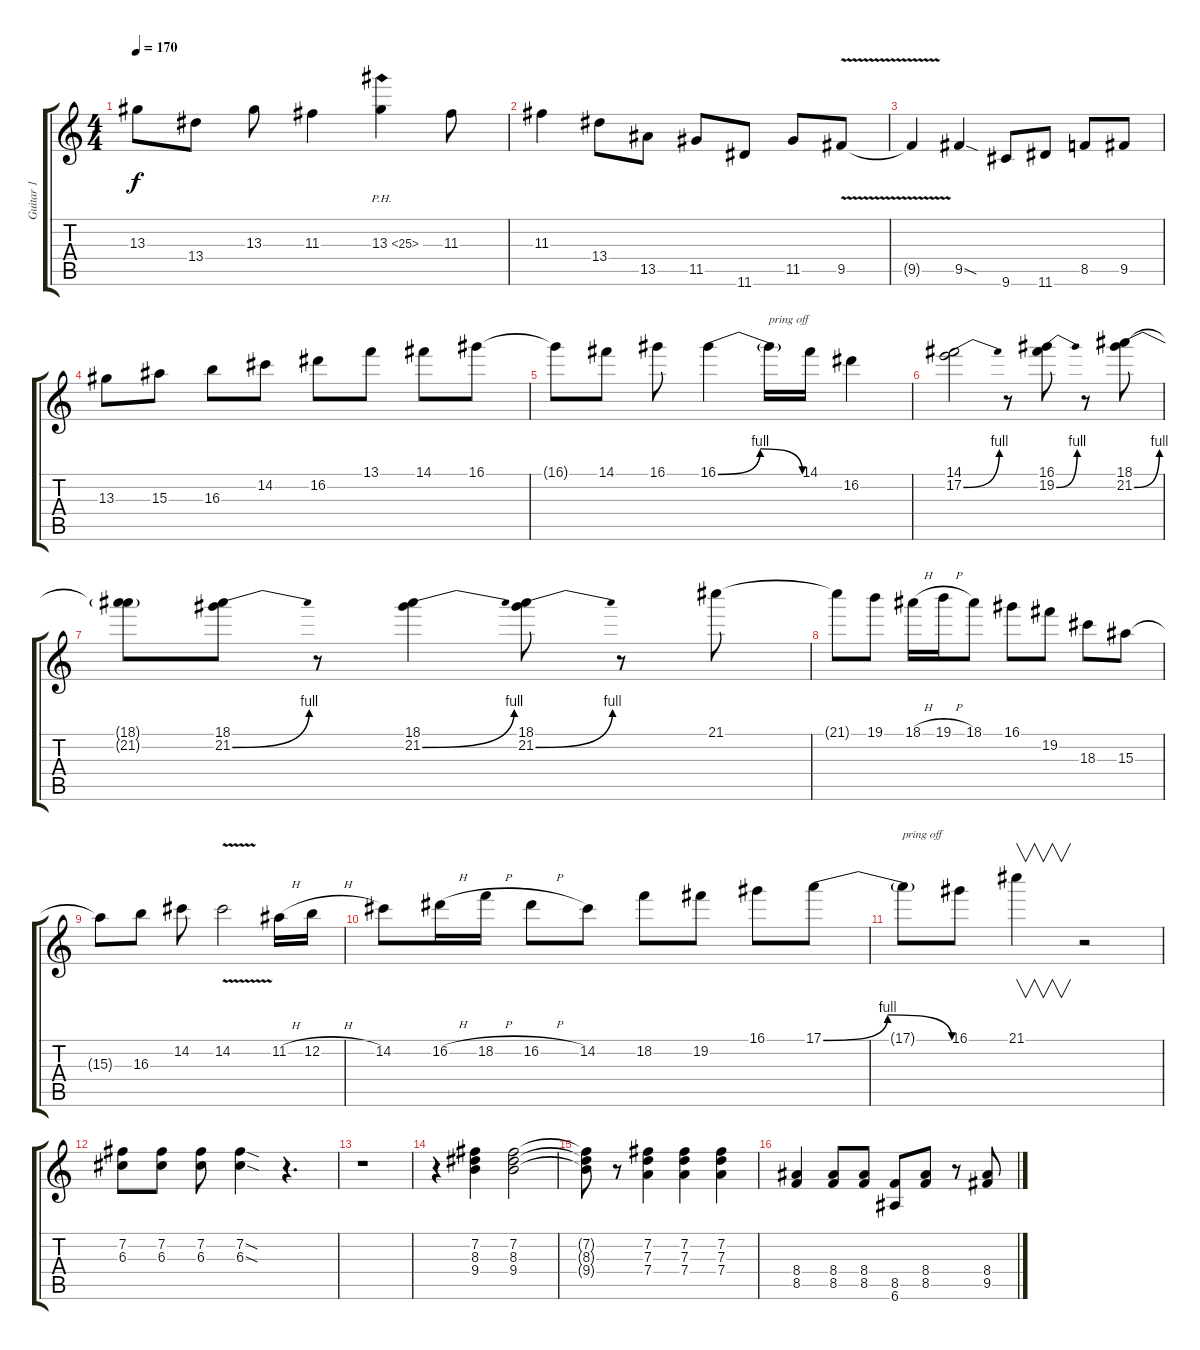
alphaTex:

\track ("Guitar 1" "Guitar 1") {instrument distortionguitar}
\staff {score tabs}
\tuning (E4 B3 G3 D3 A2 E2) {hide}
\ts (4 4)
\tempo 170
\clef g2
\ks c
13.3.8{dy f} 13.4.8 13.3.8 11.3.4 13.3{ph 12}.4 11.3.8 |
11.3.4 13.4.8 13.5.8 11.5.8 11.6.8 11.5.8 9.5{v}.8 |
9.5{t}.4 9.5{sod}.4 9.6.8 11.6.8 8.5.8 9.5.8 |
13.3.8 15.3.8 16.3.8 14.2.8 16.2.8 13.1.8 14.1.8 16.1.8 |
16.1{t}.8 14.1.8 16.1.8 16.1{be (bendrelease 0 0 15 4 30 4 60 0)}.4 16.1{t}.16{txt "pring off"} 14.1.16 16.2.4 |
(14.1 17.2{be (bend 0 0 60 4)}).2 r.8 (16.1 19.2{be (bend 0 0 60 4)}).8 r.8 (18.1 21.2{be (bend 0 0 60 4)}).8 |
(18.1{t} 21.2{t}).8 (18.1 21.2{be (bend 0 0 60 4)}).8 r.8 (18.1 21.2{be (bend 0 0 60 4)}).4 (18.1 21.2{be (bend 0 0 60 4)}).8 r.8 21.1.8 |
21.1{t}.8 19.1.8 18.1{h}.16 19.1{h}.16 18.1.8 16.1.8 19.2.8 18.3.8 15.3.8 |
15.3{t}.8 16.3.8 14.2.8 14.2{v}.2 11.2{h}.16 12.2{h}.16 |
14.2.8 16.2{h}.16 18.2{h}.16 16.2{h}.8 14.2.8 18.2.8 19.2.8 16.1.8 17.1{be (bendrelease 0 0 10 4 40 4 60 0)}.8 |
17.1{t}.8{txt "pring off"} 16.1.8 21.1.4{v} r.2 |
(7.2 6.3).8{volume 12 balance 14} (7.2 6.3).8 (7.2 6.3).8 (7.2{sod} 6.3{sod}).4 r.4{d} |
r.1 |
r.4 (7.2 8.3 9.4).4 (7.2 8.3 9.4).2 |
(7.2{t} 8.3{t} 9.4{t}).8 r.8 (7.2 7.3 7.4).4 (7.2 7.3 7.4).4 (7.2 7.3 7.4).4 |
(8.4 8.5).4 (8.4 8.5).8 (8.4 8.5).8 (8.5 6.6).8 (8.4 8.5).8 r.8 (8.4 9.5).8
